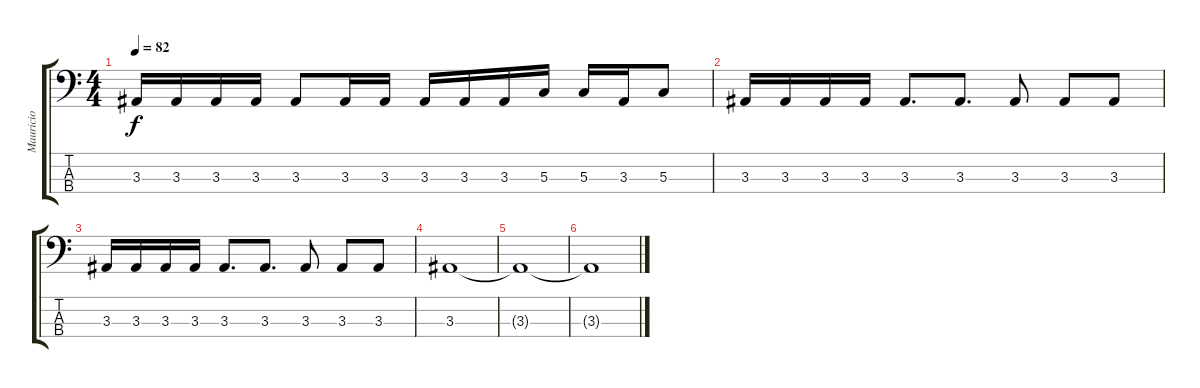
\track ("Mauricio" "Mauricio") {instrument electricbassfinger}
\staff {score tabs}
\tuning (F2 C2 G1 D1) {hide}
\ts (4 4)
\tempo 82
\clef f4
\ks c
3.3.16{dy f} 3.3.16 3.3.16 3.3.16 3.3.8 3.3.16 3.3.16 3.3.16 3.3.16 3.3.16 5.3.16 5.3.16 3.3.16 5.3.8 |
3.3.16 3.3.16 3.3.16 3.3.16 3.3.8{d} 3.3.8{d} 3.3.8 3.3.8 3.3.8 |
3.3.16 3.3.16 3.3.16 3.3.16 3.3.8{d} 3.3.8{d} 3.3.8 3.3.8 3.3.8 |
3.3.1{volume 0} |
3.3{t}.1 |
3.3{t}.1
